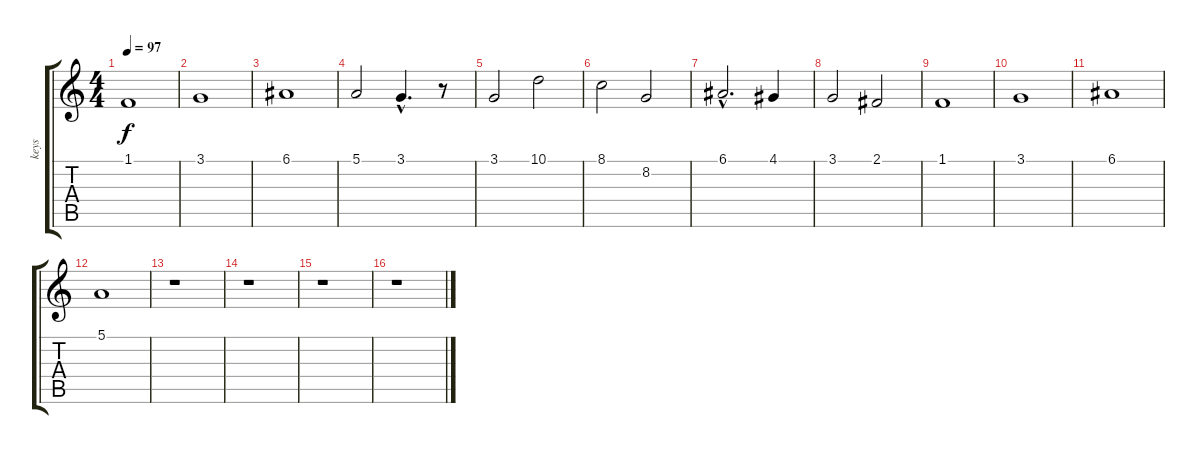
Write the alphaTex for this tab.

\track ("keys" "keys") {instrument pad7halo}
\staff {score tabs}
\tuning (E4 B3 G3 D3 A2 E2) {hide}
\ts (4 4)
\tempo 97
\clef g2
\ks c
1.1.1{dy f} |
3.1.1 |
6.1.1 |
5.1.2 3.1{hac}.4{d} r.8 |
3.1.2 10.1.2 |
8.1.2 8.2.2 |
6.1{hac}.2{d} 4.1.4 |
3.1.2 2.1.2 |
1.1.1 |
3.1.1 |
6.1.1 |
5.1.1 |
r.1 |
r.1 |
r.1 |
r.1
